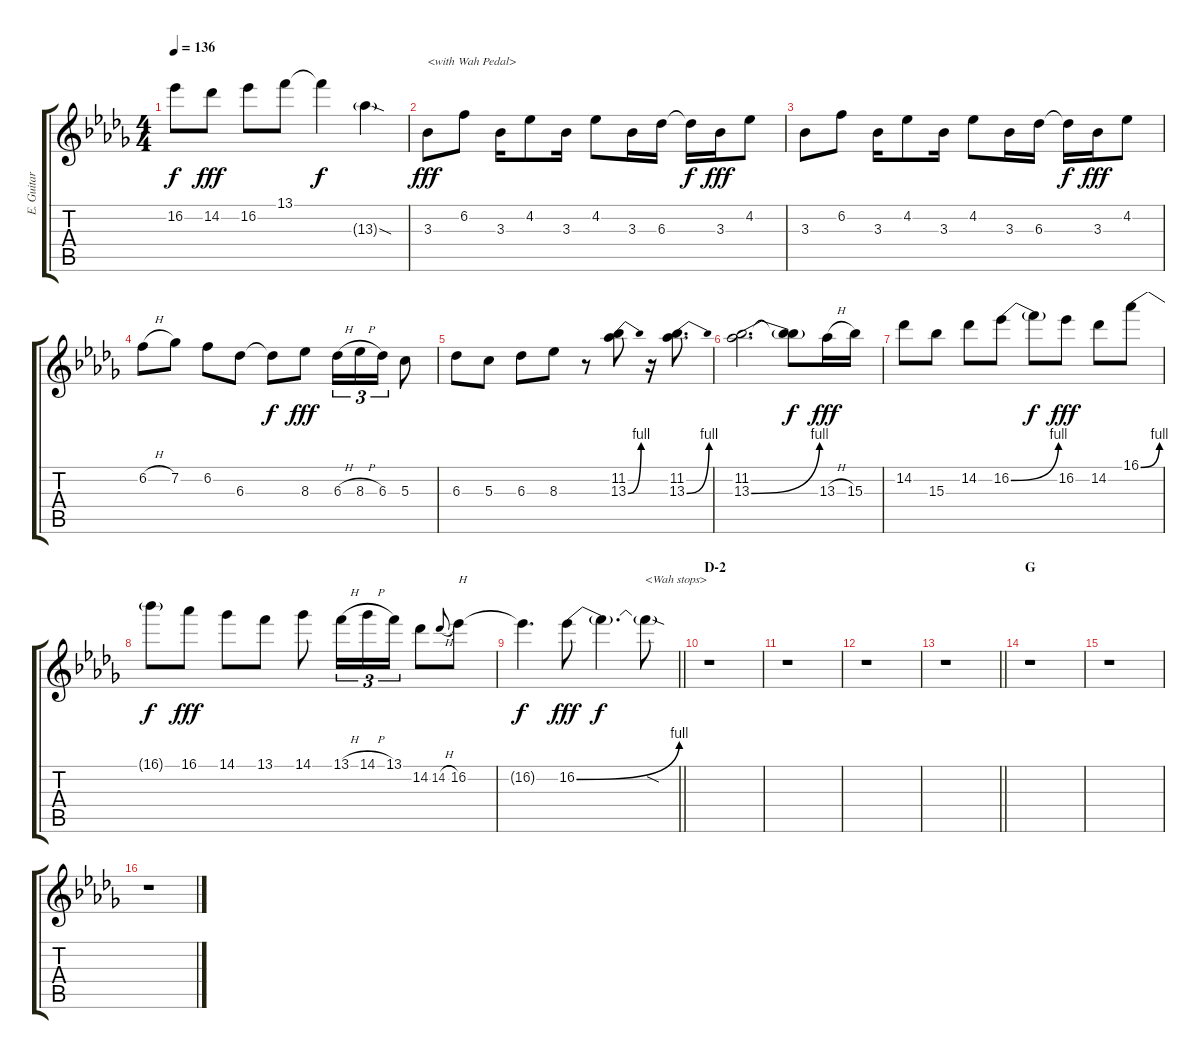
\track ("E. Guitar III" "E. Guitar ") {instrument overdrivenguitar}
\staff {score tabs}
\tuning (E4 B3 G3 D3 A2 E2) {hide}
\ts (4 4)
\tempo 136
\clef g2
\ks db
16.2{t}.8{dy f} 14.2.8{dy fff} 16.2.8 13.1.8 13.1{t}.4{dy f} 13.3{sod g}.4 |
3.3.8{txt "<with Wah Pedal>" dy fff} 6.2.8 3.3.16 4.2.8 3.3.16 4.2.8 3.3.16 6.3.16 6.3{t}.16{dy f} 3.3.16{dy fff} 4.2.8 |
3.3.8 6.2.8 3.3.16 4.2.8 3.3.16 4.2.8 3.3.16 6.3.16 6.3{t}.16{dy f} 3.3.16{dy fff} 4.2.8 |
6.2{h}.8 7.2.8 6.2.8 6.3.8 6.3{t}.8{dy f} 8.3.8{dy fff} 6.3{h}.16{tu (3 2)} 8.3{h}.16{tu (3 2)} 6.3.16{tu (3 2)} 5.3.8 |
6.3.8 5.3.8 6.3.8 8.3.8 r.8 (11.2 13.3{be (bend 0 0 60 4)}).8 r.16 (11.2 13.3{be (bend 0 0 60 4)}).8{d} |
(11.2 13.3{be (bend 0 0 60 4)}).2{d} (11.2{t} 13.3{t}).8{dy f} 13.3{h}.16{dy fff} 15.3.16 |
14.2.8 15.3.8 14.2.8 16.2{be (bend 0 0 60 4)}.8 16.2{t}.8{dy f} 16.2.8{dy fff} 14.2.8 16.1{be (bend 0 0 60 4)}.8 |
16.1{t}.8{dy f} 16.1.8{dy fff} 14.1.8 13.1.8 14.1.8 13.1{h}.16{tu (3 2)} 14.1{h}.16{tu (3 2)} 13.1.16{tu (3 2)} 14.2.8 14.2{h}.8{gr onbeat} 16.2.8{txt "H"} |
\barLineRight lightlight
16.2{t}.4{d dy f} 16.2{be (bend 0 0 60 4)}.8{dy fff} 16.2{t}.4{d dy f} 16.2{sod t}.8{txt "<Wah stops>"} |
\section ("" "D-2")
r.1 |
r.1 |
r.1 |
\barLineRight lightlight
r.1 |
\section ("" "G")
r.1 |
r.1 |
r.1
